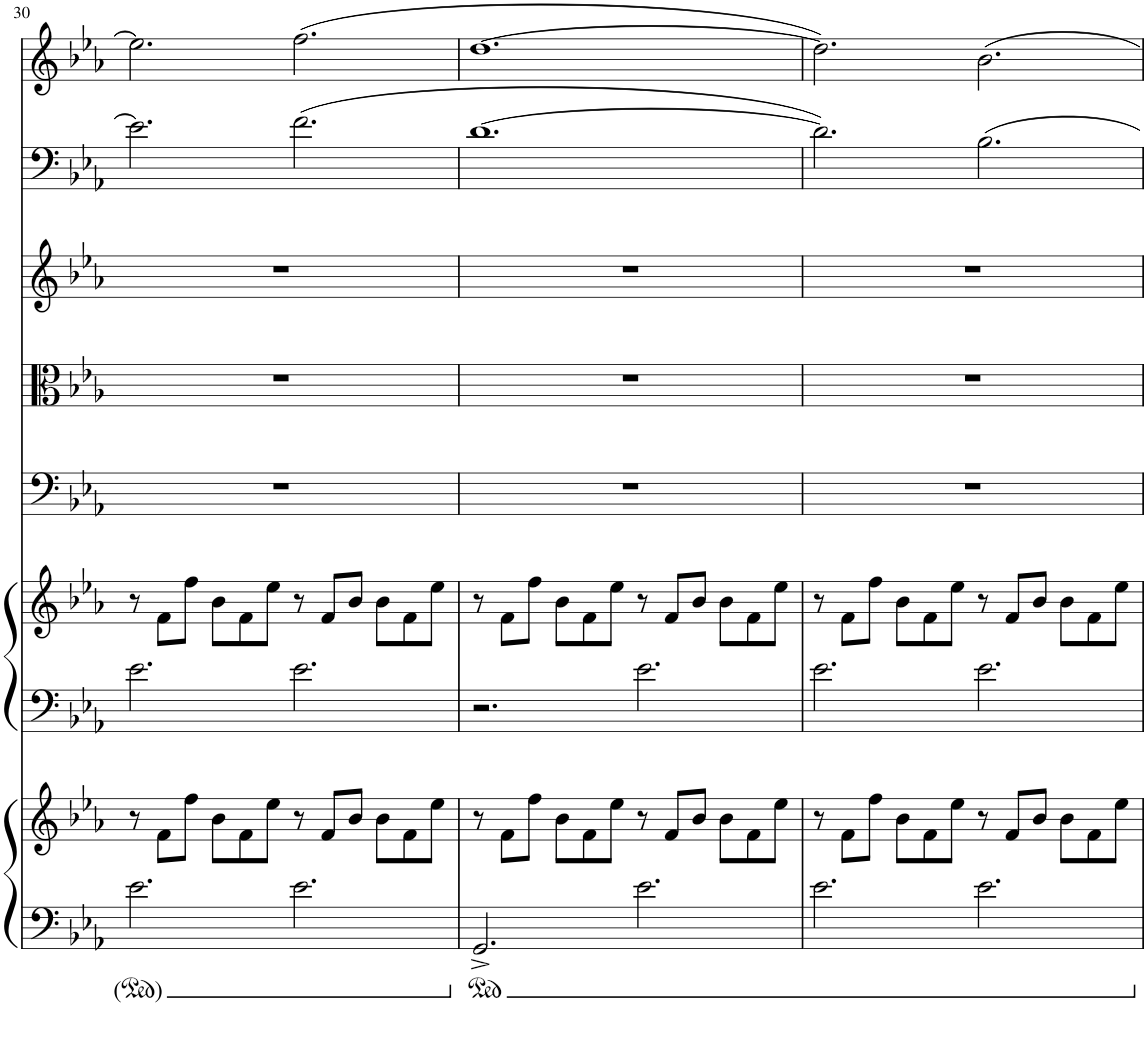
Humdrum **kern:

**kern	**kern	**kern	**kern	**kern	**kern	**kern	**kern	**kern
*part7	*part7	*part6	*part6	*part5	*part4	*part3	*part2	*part1
*staff9	*staff8	*staff7	*staff6	*staff5	*staff4	*staff3	*staff2	*staff1
*I"Piano	*	*I"Harp	*	*I"Violoncello	*I"Viola	*I"Women	*I"Bassoon	*I"Oboe
*I'Pno	*	*I'Hp	*	*I'Vc	*I'Vla	*	*I'Bsn	*I'Ob
!!LO:PB:g=z
*clefF4	*clefG2	*clefF4	*clefG2	*clefF4	*clefC3	*clefG2	*clefF4	*clefG2
*k[b-e-a-]	*k[b-e-a-]	*k[b-e-a-]	*k[b-e-a-]	*k[b-e-a-]	*k[b-e-a-]	*k[b-e-a-]	*k[b-e-a-]	*k[b-e-a-]
*M12/8	*M12/8	*M12/8	*M12/8	*M12/8	*M12/8	*M12/8	*M12/8	*M12/8
=30	=30	=30	=30	=30	=30	=30	=30	=30
2.e-\	8r	2.e-\	8r	1.r	1.r	1.r	2.e-\]	2.ee-\]
.	8f\L	.	8f\L	.	.	.	.	.
.	8ff\J	.	8ff\J	.	.	.	.	.
.	8b-\L	.	8b-\L	.	.	.	.	.
.	8f\	.	8f\	.	.	.	.	.
.	8ee-\J	.	8ee-\J	.	.	.	.	.
2.e-\	8r	2.e-\	8r	.	.	.	(2.f\	(2.ff\
.	8f/L	.	8f/L	.	.	.	.	.
.	8b-/J	.	8b-/J	.	.	.	.	.
.	8b-\L	.	8b-\L	.	.	.	.	.
.	8f\	.	8f\	.	.	.	.	.
.	8ee-\J	.	8ee-\J	.	.	.	.	.
=31	=31	=31	=31	=31	=31	=31	=31	=31
2.GG^/	8r	2.r	8r	1.r	1.r	1.r	[1.d	[1.dd
.	8f\L	.	8f\L	.	.	.	.	.
.	8ff\J	.	8ff\J	.	.	.	.	.
.	8b-\L	.	8b-\L	.	.	.	.	.
.	8f\	.	8f\	.	.	.	.	.
.	8ee-\J	.	8ee-\J	.	.	.	.	.
2.e-\	8r	2.e-\	8r	.	.	.	.	.
.	8f/L	.	8f/L	.	.	.	.	.
.	8b-/J	.	8b-/J	.	.	.	.	.
.	8b-\L	.	8b-\L	.	.	.	.	.
.	8f\	.	8f\	.	.	.	.	.
.	8ee-\J	.	8ee-\J	.	.	.	.	.
=32	=32	=32	=32	=32	=32	=32	=32	=32
2.e-\	8r	2.e-\	8r	1.r	1.r	1.r	2.d\])	2.dd\])
.	8f\L	.	8f\L	.	.	.	.	.
.	8ff\J	.	8ff\J	.	.	.	.	.
.	8b-\L	.	8b-\L	.	.	.	.	.
.	8f\	.	8f\	.	.	.	.	.
.	8ee-\J	.	8ee-\J	.	.	.	.	.
2.e-\	8r	2.e-\	8r	.	.	.	2.B-\	2.b-\
.	8f/L	.	8f/L	.	.	.	.	.
.	8b-/J	.	8b-/J	.	.	.	.	.
.	8b-\L	.	8b-\L	.	.	.	.	.
.	8f\	.	8f\	.	.	.	.	.
.	8ee-\J	.	8ee-\J	.	.	.	.	.
=	=	=	=	=	=	=	=	=
*-	*-	*-	*-	*-	*-	*-	*-	*-
